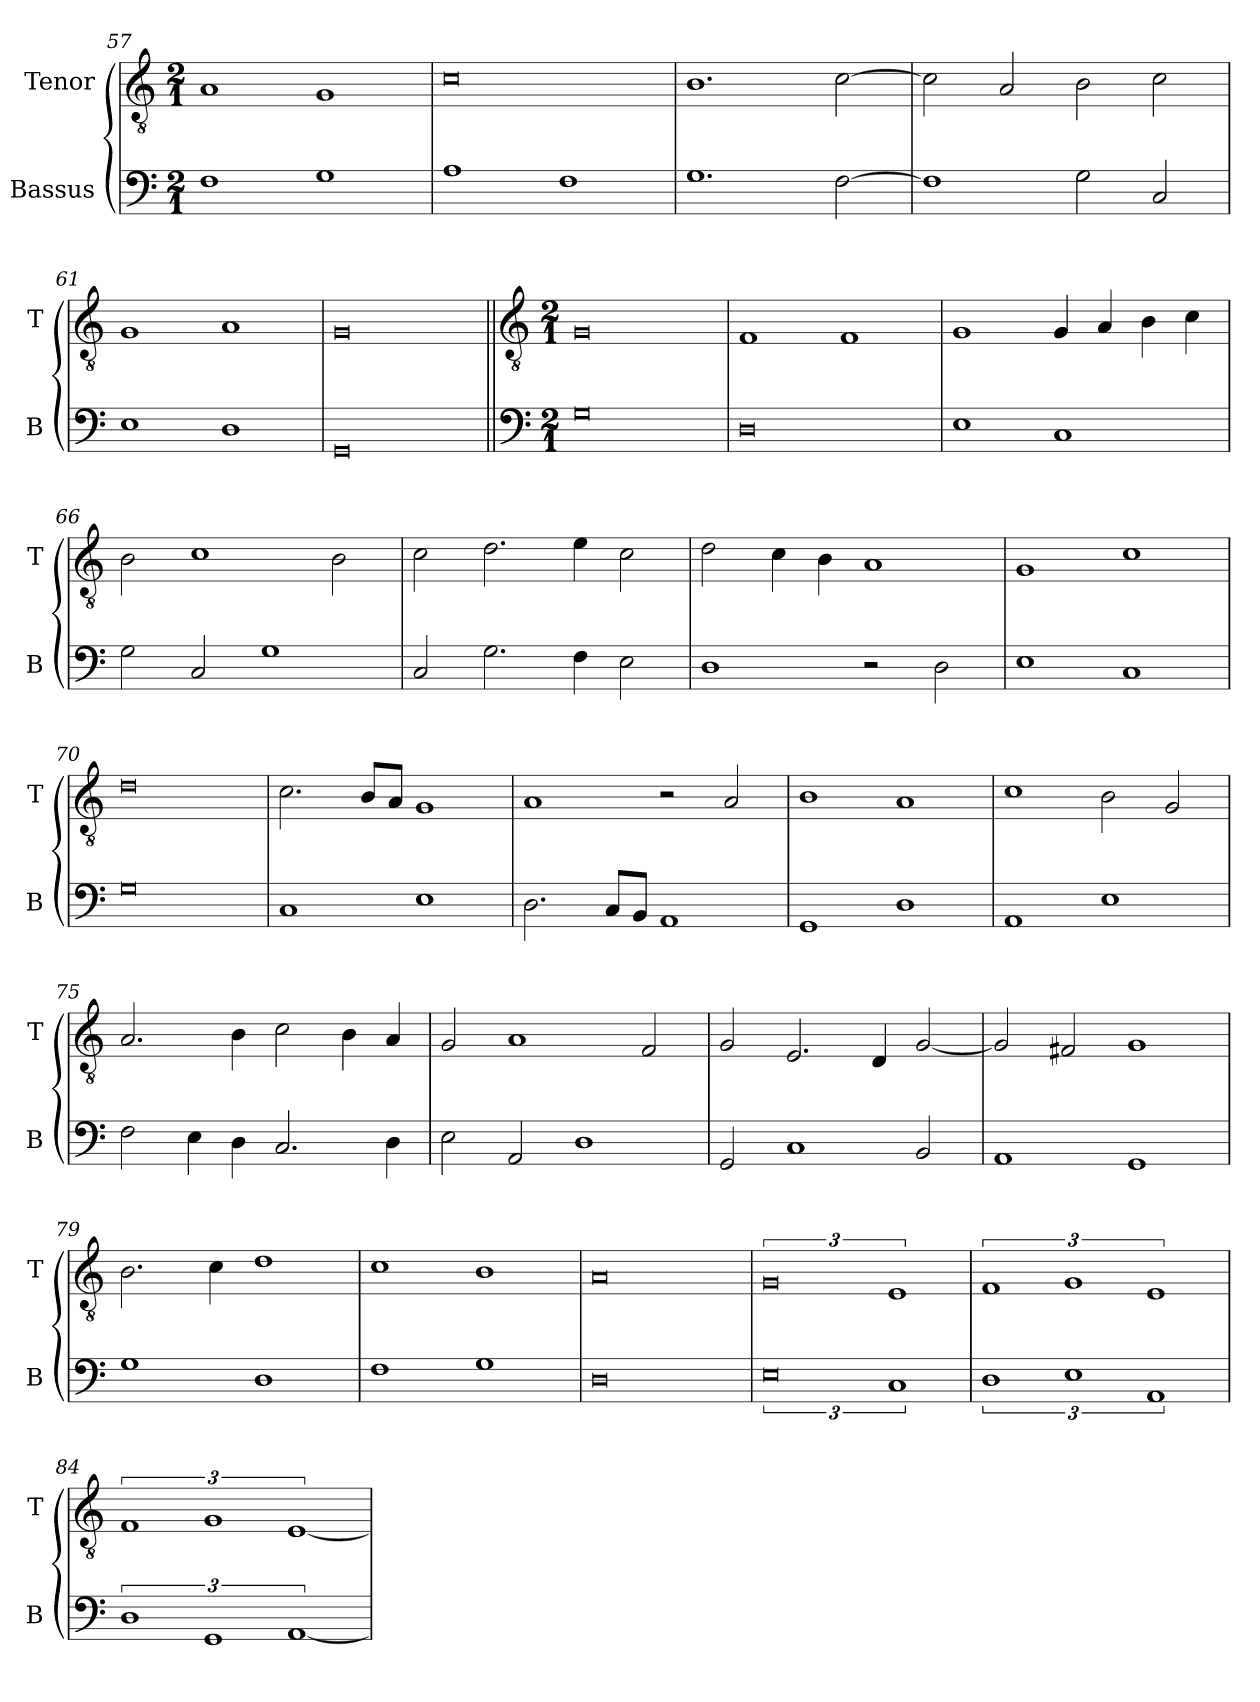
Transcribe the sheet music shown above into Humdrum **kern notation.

**kern	**kern
*part2	*part1
*staff2	*staff1
*I"Bassus	*I"Tenor
*I'B	*I'T
*clefF4	*clefGv2
*k[]	*k[]
*M2/1	*M2/1
=57	=57
1F	1A
1G	1G
=58	=58
1A	0c
1F	.
=59	=59
1.G	1.B
[2F\	[2c\
=60	=60
1F]	2c\]
.	2A/
2G\	2B\
2C/	2c\
=61	=61
1E	1G
1D	1A
=62	=62
0GG	0G
!!LO:LB:g=z
=63||	=63||
*clefF4	*clefGv2
*k[]	*k[]
*M2/1	*M2/1
0G	0G
=64	=64
0D	1F
.	1F
=65	=65
1E	1G
1C	4G/
.	4A/
.	4B\
.	4c\
=66	=66
2G\	2B\
2C/	1c
1G	.
.	2B\
=67	=67
2C/	2c\
2.G\	2.d\
4F\	4e\
2E\	2c\
=68	=68
1D	2d\
.	4c\
.	4B\
2r	1A
2D\	.
=69	=69
1E	1G
1C	1c
=70	=70
0G	0d
=71	=71
1C	2.c\
.	8B/L
.	8A/J
1E	1G
=72	=72
2.D\	1A
8C/L	.
8BB/J	.
1AA	2r
.	2A/
=73	=73
1GG	1B
1D	1A
=74	=74
1AA	1c
1E	2B\
.	2G/
=75	=75
2F\	2.A/
4E\	.
4D\	4B\
2.C/	2c\
.	4B\
4D\	4A/
=76	=76
2E\	2G/
2AA/	1A
1D	.
.	2F/
=77	=77
2GG/	2G/
1C	2.E/
.	4D/
2BB/	[2G/
=78	=78
1AA	2G/]
.	2F#X/
1GG	1G
=79	=79
1G	2.B\
.	4c\
1D	1d
=80	=80
1F	1c
1G	1B
=81	=81
0D	0A
=82	=82
3%4E	3%4G
3%2C	3%2E
=83	=83
3%2D	3%2F
3%2E	3%2G
3%2AA	3%2E
=84	=84
3%2D	3%2F
3%2GG	3%2G
[3%2AA	[3%2E
=	=
*-	*-
